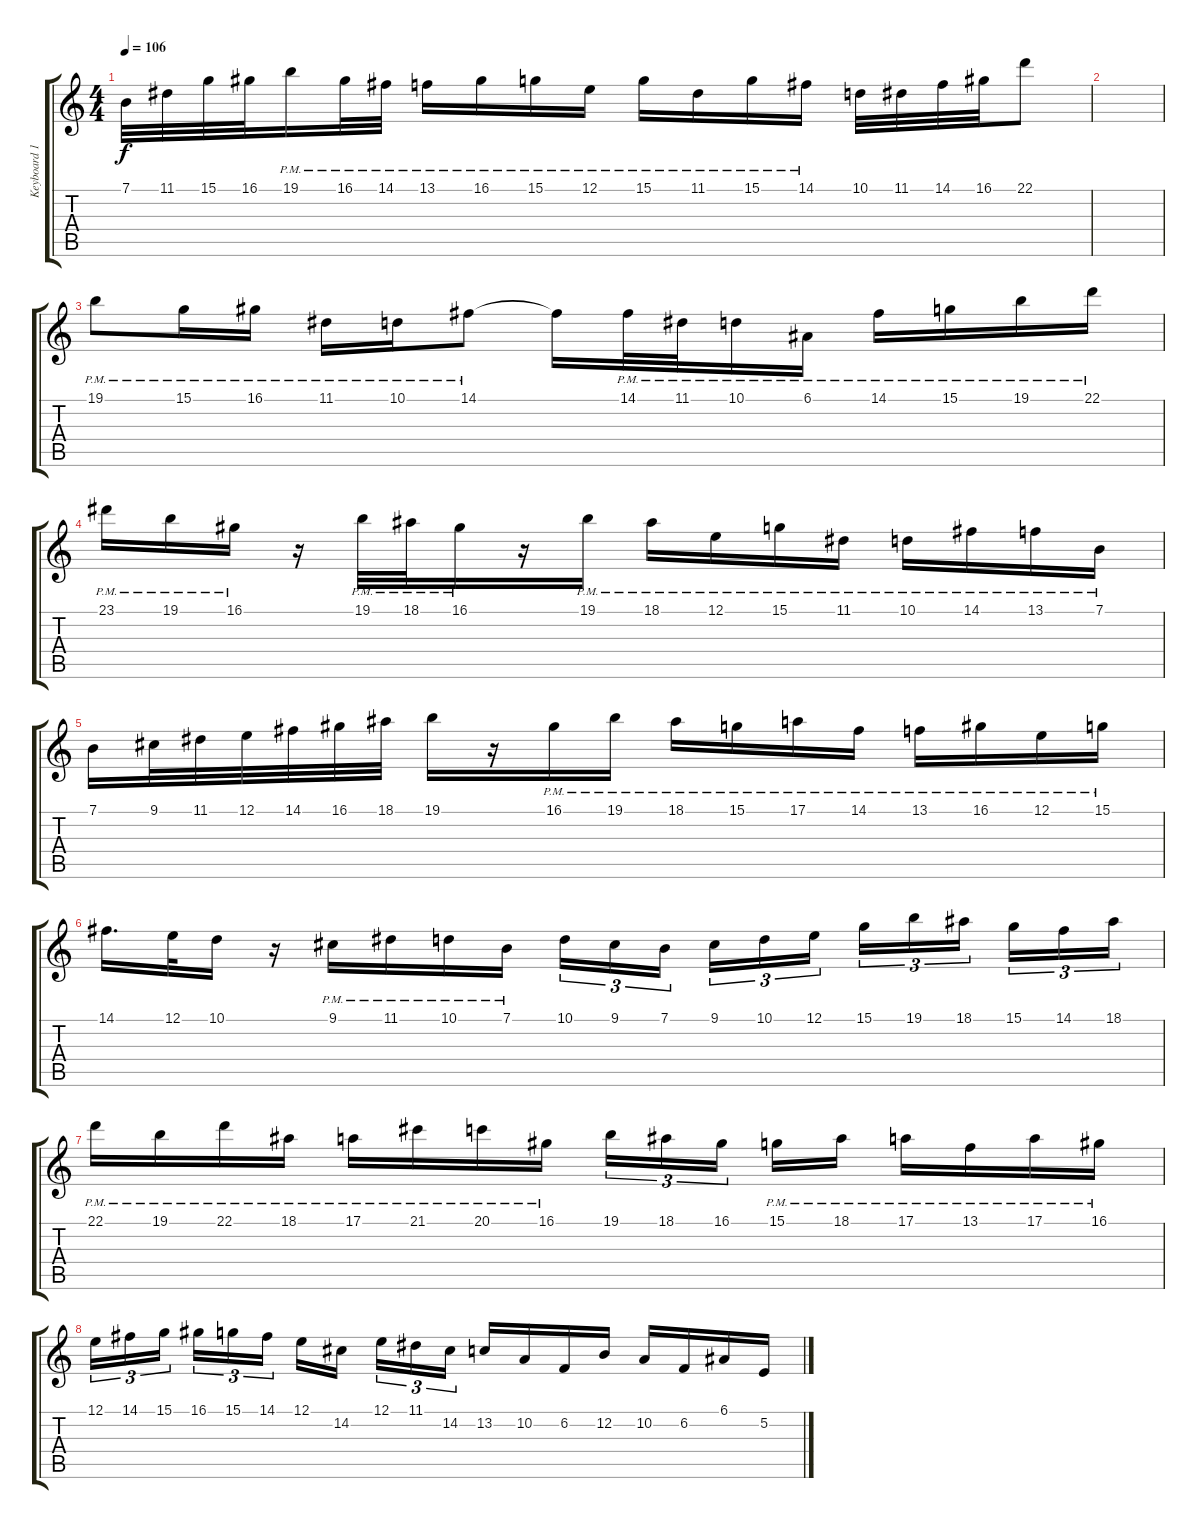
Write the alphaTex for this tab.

\track ("Keyboard 1" "Keyboard 1") {instrument stringensemble1}
\staff {score tabs}
\tuning (E4 B3 G3 D3 A2 E2) {hide}
\ts (4 4)
\tempo 106
\clef g2
\ks c
7.1.32{dy f} 11.1.32 15.1.32 16.1.32 19.1{pm}.16 16.1{pm}.32 14.1{pm}.32 13.1{pm}.16 16.1{pm}.16 15.1{pm}.16 12.1{pm}.16 15.1{pm}.16 11.1{pm}.16 15.1{pm}.16 14.1{pm}.16 10.1.32 11.1.32 14.1.32 16.1.32 22.1.8 |
|
19.1{pm}.8 15.1{pm}.16 16.1{pm}.16 11.1{pm}.16 10.1{pm}.16 14.1{pm}.8 14.1{t}.16 14.1{pm}.32 11.1{pm}.32 10.1{pm}.16 6.1{pm}.16 14.1{pm}.16 15.1{pm}.16 19.1{pm}.16 22.1{pm}.16 |
23.1{pm}.16 19.1{pm}.16 16.1{pm}.16 r.16 19.1{pm}.32 18.1{pm}.32 16.1{pm}.16 r.16 19.1{pm}.16 18.1{pm}.16 12.1{pm}.16 15.1{pm}.16 11.1{pm}.16 10.1{pm}.16 14.1{pm}.16 13.1{pm}.16 7.1{pm}.16 |
7.1.16 9.1.32 11.1.32 12.1.32 14.1.32 16.1.32 18.1.32 19.1.16 r.16 16.1{pm}.16 19.1{pm}.16 18.1{pm}.16 15.1{pm}.16 17.1{pm}.16 14.1{pm}.16 13.1{pm}.16 16.1{pm}.16 12.1{pm}.16 15.1{pm}.16 |
14.1.16{d} 12.1.32 10.1.16 r.16 9.1{pm}.16 11.1{pm}.16 10.1{pm}.16 7.1{pm}.16 10.1.16{tu (3 2)} 9.1.16{tu (3 2)} 7.1.16{tu (3 2) beam splitsecondary} 9.1.16{tu (3 2)} 10.1.16{tu (3 2)} 12.1.16{tu (3 2)} 15.1.16{tu (3 2)} 19.1.16{tu (3 2)} 18.1.16{tu (3 2) beam splitsecondary} 15.1.16{tu (3 2)} 14.1.16{tu (3 2)} 18.1.16{tu (3 2)} |
22.1{pm}.16 19.1{pm}.16 22.1{pm}.16 18.1{pm}.16 17.1{pm}.16 21.1{pm}.16 20.1{pm}.16 16.1{pm}.16 19.1.16{tu (3 2)} 18.1.16{tu (3 2)} 16.1.16{tu (3 2) beam splitsecondary} 15.1{pm}.16 18.1{pm}.16 17.1{pm}.16 13.1{pm}.16 17.1{pm}.16 16.1{pm}.16 |
12.1.16{tu (3 2)} 14.1.16{tu (3 2)} 15.1.16{tu (3 2) beam splitsecondary} 16.1.16{tu (3 2)} 15.1.16{tu (3 2)} 14.1.16{tu (3 2)} 12.1.16 14.2.16{beam splitsecondary} 12.1.16{tu (3 2)} 11.1.16{tu (3 2)} 14.2.16{tu (3 2)} 13.2.16 10.2.16 6.2.16 12.2.16 10.2.16 6.2.16 6.1.16 5.2.16
